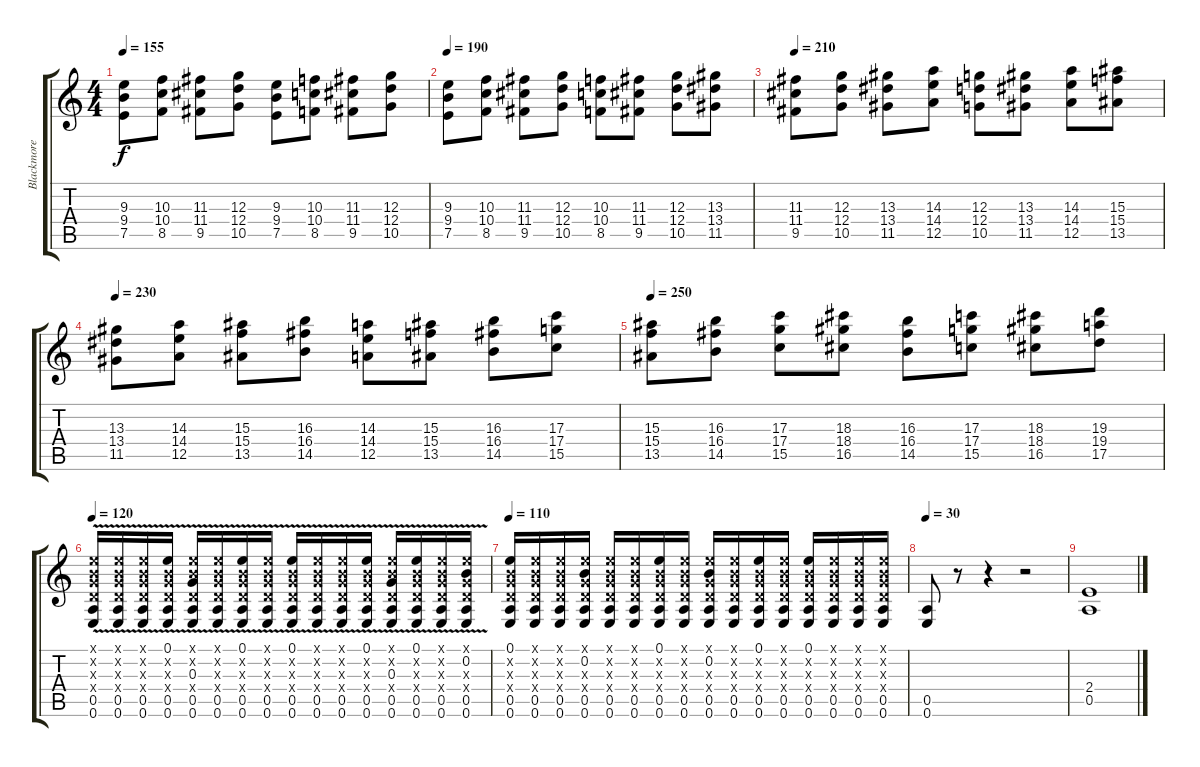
\track ("Blackmore" "Blackmore") {instrument overdrivenguitar}
\staff {score tabs}
\tuning (E4 B3 G3 D3 A2 E2) {hide}
\ts (4 4)
\tempo 155
\clef g2
\ks c
(9.3 9.4 7.5).8{dy f} (10.3 10.4 8.5).8 (11.3 11.4 9.5).8 (12.3 12.4 10.5).8 (9.3 9.4 7.5).8 (10.3 10.4 8.5).8 (11.3 11.4 9.5).8 (12.3 12.4 10.5).8 |
\tempo 190
(9.3 9.4 7.5).8 (10.3 10.4 8.5).8 (11.3 11.4 9.5).8 (12.3 12.4 10.5).8 (10.3 10.4 8.5).8 (11.3 11.4 9.5).8 (12.3 12.4 10.5).8 (13.3 13.4 11.5).8 |
\tempo 210
(11.3 11.4 9.5).8 (12.3 12.4 10.5).8 (13.3 13.4 11.5).8 (14.3 14.4 12.5).8 (12.3 12.4 10.5).8 (13.3 13.4 11.5).8 (14.3 14.4 12.5).8 (15.3 15.4 13.5).8 |
\tempo 230
(13.3 13.4 11.5).8 (14.3 14.4 12.5).8 (15.3 15.4 13.5).8 (16.3 16.4 14.5).8 (14.3 14.4 12.5).8 (15.3 15.4 13.5).8 (16.3 16.4 14.5).8 (17.3 17.4 15.5).8 |
\tempo 250
(15.3 15.4 13.5).8 (16.3 16.4 14.5).8 (17.3 17.4 15.5).8 (18.3 18.4 16.5).8 (16.3 16.4 14.5).8 (17.3 17.4 15.5).8 (18.3 18.4 16.5).8 (19.3 19.4 17.5).8 |
\tempo 120
(0.1{v x} 0.2{v x} 0.3{v x} 0.4{v x} 0.5{v} 0.6{v}).16{volume 10} (0.1{v x} 0.2{v x} 0.3{v x} 0.4{v x} 0.5{v} 0.6{v}).16 (0.1{v x} 0.2{v x} 0.3{v x} 0.4{v x} 0.5{v} 0.6{v}).16 (0.1{v} 0.2{v x} 0.3{v x} 0.4{v x} 0.5{v} 0.6{v}).16 (0.1{v x} 0.2{v x} 0.3{v} 0.4{v x} 0.5{v} 0.6{v}).16 (0.1{v x} 0.2{v x} 0.3{v x} 0.4{v x} 0.5{v} 0.6{v}).16 (0.1{v} 0.2{v x} 0.3{v x} 0.4{v x} 0.5{v} 0.6{v}).16 (0.1{v x} 0.2{v x} 0.3{v x} 0.4{v x} 0.5{v} 0.6{v}).16 (0.1{v} 0.2{v x} 0.3{v x} 0.4{v x} 0.5{v} 0.6{v}).16 (0.1{v x} 0.2{v x} 0.3{v x} 0.4{v x} 0.5{v} 0.6{v}).16 (0.1{v x} 0.2{v x} 0.3{v x} 0.4{v x} 0.5{v} 0.6{v}).16 (0.1{v} 0.2{v x} 0.3{v x} 0.4{v x} 0.5{v} 0.6{v}).16 (0.1{v x} 0.2{v x} 0.3{v} 0.4{v x} 0.5{v} 0.6{v}).16 (0.1{v} 0.2{v x} 0.3{v x} 0.4{v x} 0.5{v} 0.6{v}).16 (0.1{v x} 0.2{v x} 0.3{v x} 0.4{v x} 0.5{v} 0.6{v}).16 (0.1{v x} 0.2{v} 0.3{v x} 0.4{v x} 0.5{v} 0.6{v}).16 |
\tempo 110
(0.1 0.2{x} 0.3{x} 0.4{x} 0.5 0.6).16 (0.1{x} 0.2{x} 0.3{x} 0.4{x} 0.5 0.6).16 (0.1{x} 0.2{x} 0.3{x} 0.4{x} 0.5 0.6).16 (0.1{x} 0.2 0.3{x} 0.4{x} 0.5 0.6).16 (0.1{x} 0.2{x} 0.3{x} 0.4{x} 0.5 0.6).16 (0.1{x} 0.2{x} 0.3{x} 0.4{x} 0.5 0.6).16 (0.1 0.2{x} 0.3{x} 0.4{x} 0.5 0.6).16 (0.1{x} 0.2{x} 0.3{x} 0.4{x} 0.5 0.6).16 (0.1{x} 0.2 0.3{x} 0.4{x} 0.5 0.6).16 (0.1{x} 0.2{x} 0.3{x} 0.4{x} 0.5 0.6).16 (0.1 0.2{x} 0.3{x} 0.4{x} 0.5 0.6).16 (0.1{x} 0.2{x} 0.3{x} 0.4{x} 0.5 0.6).16 (0.1 0.2{x} 0.3{x} 0.4{x} 0.5 0.6).16 (0.1{x} 0.2{x} 0.3{x} 0.4{x} 0.5 0.6).16 (0.1{x} 0.2{x} 0.3{x} 0.4{x} 0.5 0.6).16 (0.1{x} 0.2{x} 0.3{x} 0.4{x} 0.5 0.6).16 |
\tempo 30
(0.5 0.6).8 r.8 r.4 r.2 |
(2.4 0.5).1
